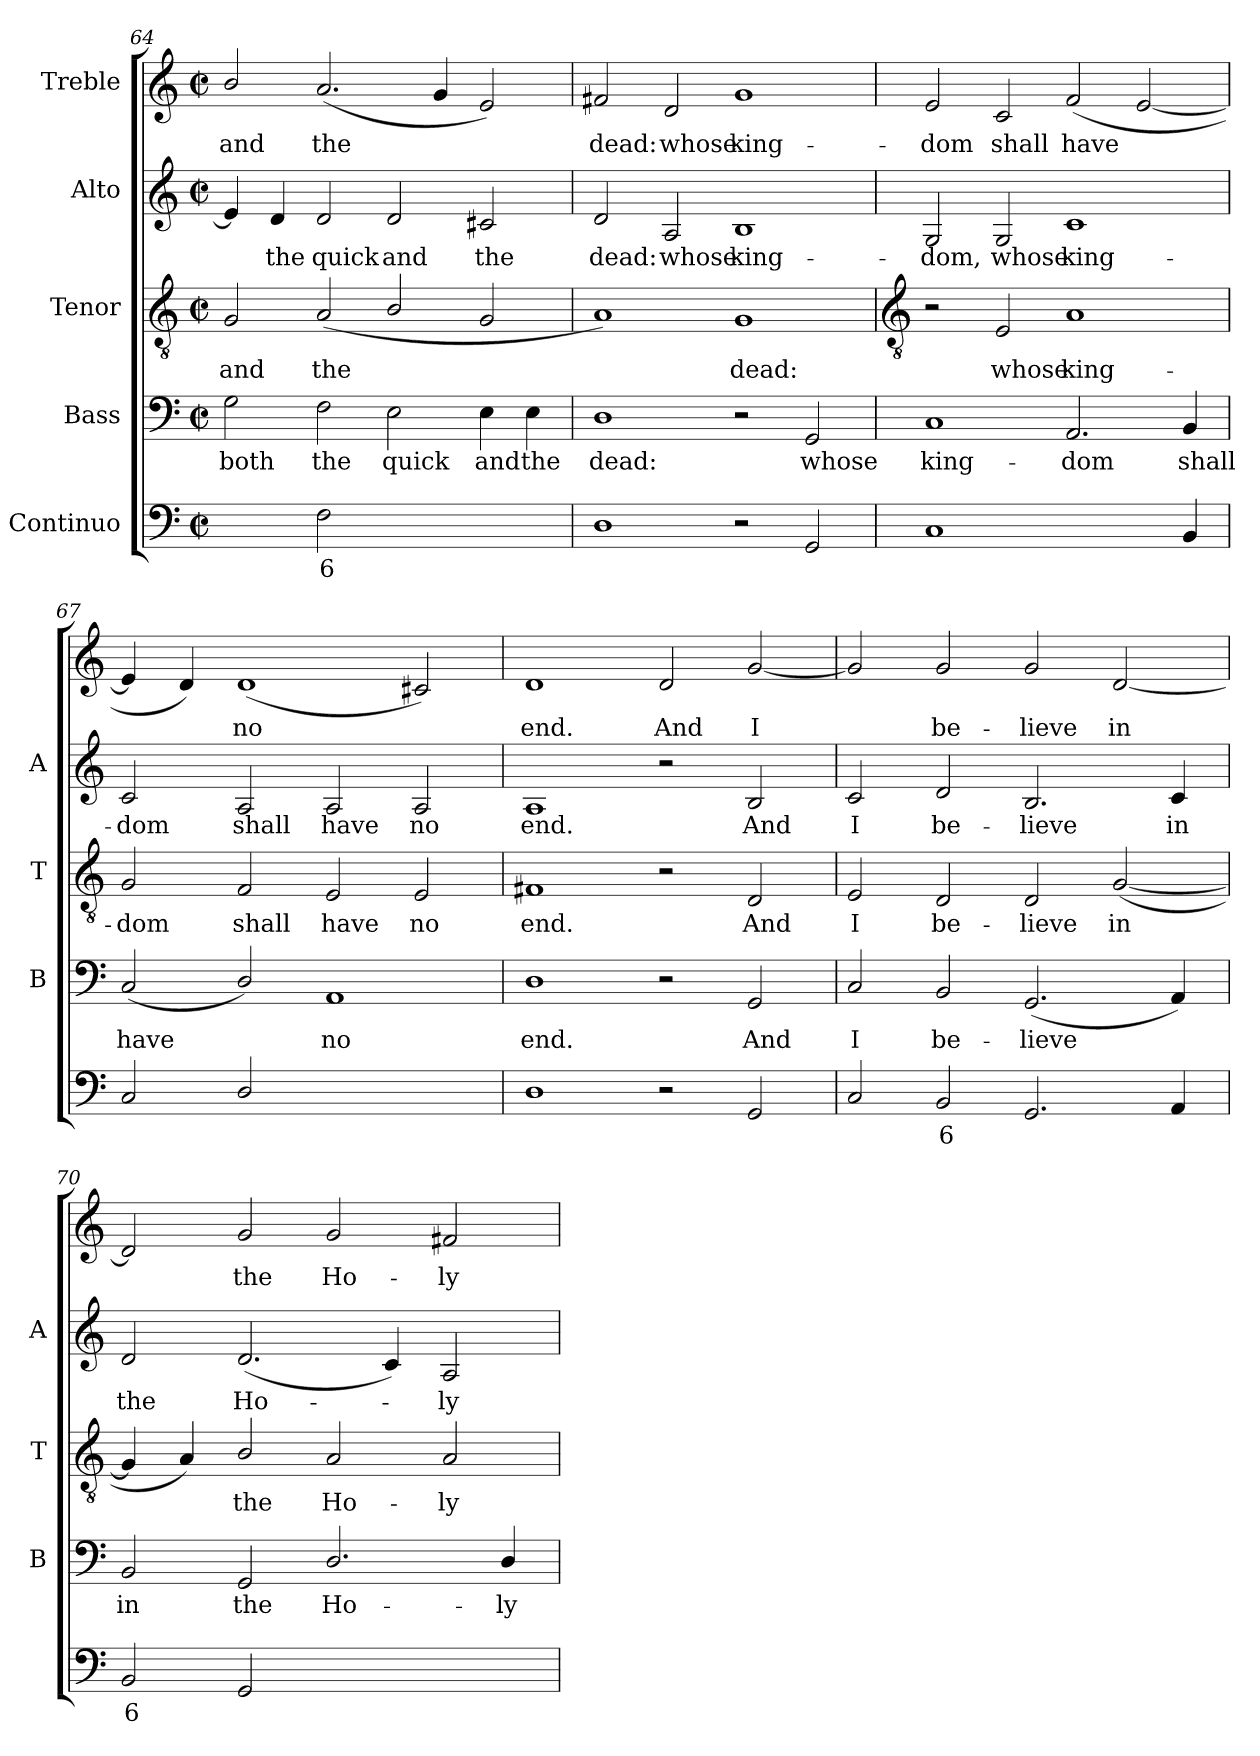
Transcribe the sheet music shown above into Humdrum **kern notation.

**kern	**text	**kern	**text	**kern	**text	**kern	**text	**kern	**text
*part5	*part5	*part4	*part4	*part3	*part3	*part2	*part2	*part1	*part1
*staff5	*staff5	*staff4	*staff4	*staff3	*staff3	*staff2	*staff2	*staff1	*staff1
*I"Continuo	*	*I"Bass	*	*I"Tenor	*	*I"Alto	*	*I"Treble	*
*	*	*I'B	*	*I'T	*	*I'A	*	*	*
*clefF4	*	*clefF4	*	*clefGv2	*	*clefG2	*	*clefG2	*
*k[]	*	*k[]	*	*k[]	*	*k[]	*	*k[]	*
*C:	*	*C:	*	*C:	*	*C:	*	*C:	*
*M4/2	*	*M4/2	*	*M4/2	*	*M4/2	*	*M4/2	*
*met(c|)	*	*met(c|)	*	*met(c|)	*	*met(c|)	*	*met(c|)	*
=64	=64	=64	=64	=64	=64	=64	=64	=64	=64
!	!LO:LY:b	!	!LO:LY:b	!	!LO:LY:b	!	!	!	!LO:LY:b
[4Gyy	6	2G	both	2G	and	4e]	.	2b/	and
!	!LO:LY:b	!	!	!	!	!	!LO:LY:b	!	!
4Gyy]	5	.	.	.	.	4d	the	.	.
!	!LO:LY:b	!	!LO:LY:b	!	!LO:LY:b	!	!LO:LY:b	!	!LO:LY:b
2F	6	2F	the	(<2A	the	2d	quick	(<2.a	the
!	!LO:LY:b	!	!LO:LY:b	!	!	!	!LO:LY:b	!	!
[2Eyy	7	2E	quick	2B/	.	2d	and	.	.
.	.	.	.	.	.	.	.	4g	.
!	!LO:LY:b	!	!LO:LY:b	!	!	!	!LO:LY:b	!	!
2Eyy]	6	4E	and	2G	.	2c#X	the	2e)	.
!	!	!	!LO:LY:b	!	!	!	!	!	!
.	.	4E	the	.	.	.	.	.	.
=65	=65	=65	=65	=65	=65	=65	=65	=65	=65
!	!	!	!LO:LY:b	!	!	!	!LO:LY:b	!	!LO:LY:b
1D	.	1D	dead:	1A)	.	2d	dead:	2f#X	dead:
!	!	!	!	!	!	!	!LO:LY:b	!	!LO:LY:b
.	.	.	.	.	.	2A	whose	2d	whose
!	!	!	!	!	!LO:LY:b	!	!LO:LY:b	!	!LO:LY:b
2r	.	2r	.	1G	dead:	1B	king-	1g	king-
!	!	!	!LO:LY:b	!	!	!	!	!	!
2GG	.	2GG	whose	.	.	.	.	.	.
!!LO:LB:g=z
=66	=66	=66	=66	=66	=66	=66	=66	=66	=66
*	*	*	*	*clefGv2	*	*	*	*	*
!	!	!	!LO:LY:b	!	!	!	!LO:LY:b	!	!LO:LY:b
1C	.	1C	king-	2r	.	2G	-dom,	2e	-dom
!	!	!	!	!	!LO:LY:b	!	!LO:LY:b	!	!LO:LY:b
.	.	.	.	2E	whose	2G	whose	2c	shall
!	!LO:LY:b	!	!LO:LY:b	!	!LO:LY:b	!	!LO:LY:b	!	!LO:LY:b
[2AAyy	6	2.AA	-dom	1A	king-	1c	king-	(<2f	have
!	!LO:LY:b	!	!	!	!	!	!	!	!
4AAyy]	5	.	.	.	.	.	.	[2e	.
!	!	!	!LO:LY:b	!	!	!	!	!	!
4BB	.	4BB	shall	.	.	.	.	.	.
=67	=67	=67	=67	=67	=67	=67	=67	=67	=67
!	!	!	!LO:LY:b	!	!LO:LY:b	!	!LO:LY:b	!	!
2C	.	(<2C	have	2G	-dom	2c	-dom	4e]	.
.	.	.	.	.	.	.	.	4d)	.
!	!	!	!	!	!LO:LY:b	!	!LO:LY:b	!	!LO:LY:b
2D/	.	2D/)	.	2F	shall	2A	shall	(<1d	no
!	!LO:LY:b	!	!LO:LY:b	!	!LO:LY:b	!	!LO:LY:b	!	!
[2AAyy	4	1AA	no	2E	have	2A	have	.	.
!	!LO:LY:b	!	!	!	!LO:LY:b	!	!LO:LY:b	!	!
2AAyy]	3	.	.	2E	no	2A	no	2c#X)	.
=68	=68	=68	=68	=68	=68	=68	=68	=68	=68
!	!	!	!LO:LY:b	!	!LO:LY:b	!	!LO:LY:b	!	!LO:LY:b
1D	.	1D	end.	1F#X	end.	1A	end.	1d	end.
!	!	!	!	!	!	!	!	!	!LO:LY:b
2r	.	2r	.	2r	.	2r	.	2d	And
!	!	!	!LO:LY:b	!	!LO:LY:b	!	!LO:LY:b	!	!LO:LY:b
2GG	.	2GG	And	2D	And	2B	And	[2g	I
=69	=69	=69	=69	=69	=69	=69	=69	=69	=69
!	!	!	!LO:LY:b	!	!LO:LY:b	!	!LO:LY:b	!	!
2C	.	2C	I	2E	I	2c	I	2g]	.
!	!LO:LY:b	!	!LO:LY:b	!	!LO:LY:b	!	!LO:LY:b	!	!LO:LY:b
2BB	6	2BB	be-	2D	be-	2d	be-	2g	be-
!	!	!	!LO:LY:b	!	!LO:LY:b	!	!LO:LY:b	!	!LO:LY:b
2.GG	.	(<2.GG	-lieve	2D	-lieve	2.B	-lieve	2g	-lieve
!	!	!	!	!	!LO:LY:b	!	!	!	!LO:LY:b
.	.	.	.	(<[2G	in	.	.	[2d	in
!	!	!	!	!	!	!	!LO:LY:b	!	!
4AA	.	4AA)	.	.	.	4c	in	.	.
=70	=70	=70	=70	=70	=70	=70	=70	=70	=70
!	!LO:LY:b	!	!LO:LY:b	!	!	!	!LO:LY:b	!	!
2BB	6	2BB	in	4G]	.	2d	the	2d]	.
.	.	.	.	4A)	.	.	.	.	.
!	!	!	!LO:LY:b	!	!LO:LY:b	!	!LO:LY:b	!	!LO:LY:b
2GG	.	2GG	the	2B/	the	(<2.d	Ho-	2g	the
!	!LO:LY:b	!	!LO:LY:b	!	!LO:LY:b	!	!	!	!LO:LY:b
[2D/yy	4	2.D/	Ho-	2A	Ho-	.	.	2g	Ho-
.	.	.	.	.	.	4c)	.	.	.
!	!LO:LY:b	!	!	!	!LO:LY:b	!	!LO:LY:b	!	!LO:LY:b
2Dyy]	3	.	.	2A	-ly	2A	ly	2f#X	-ly
!	!	!	!LO:LY:b	!	!	!	!	!	!
.	.	4D/	-ly	.	.	.	.	.	.
=	=	=	=	=	=	=	=	=	=
*-	*-	*-	*-	*-	*-	*-	*-	*-	*-
